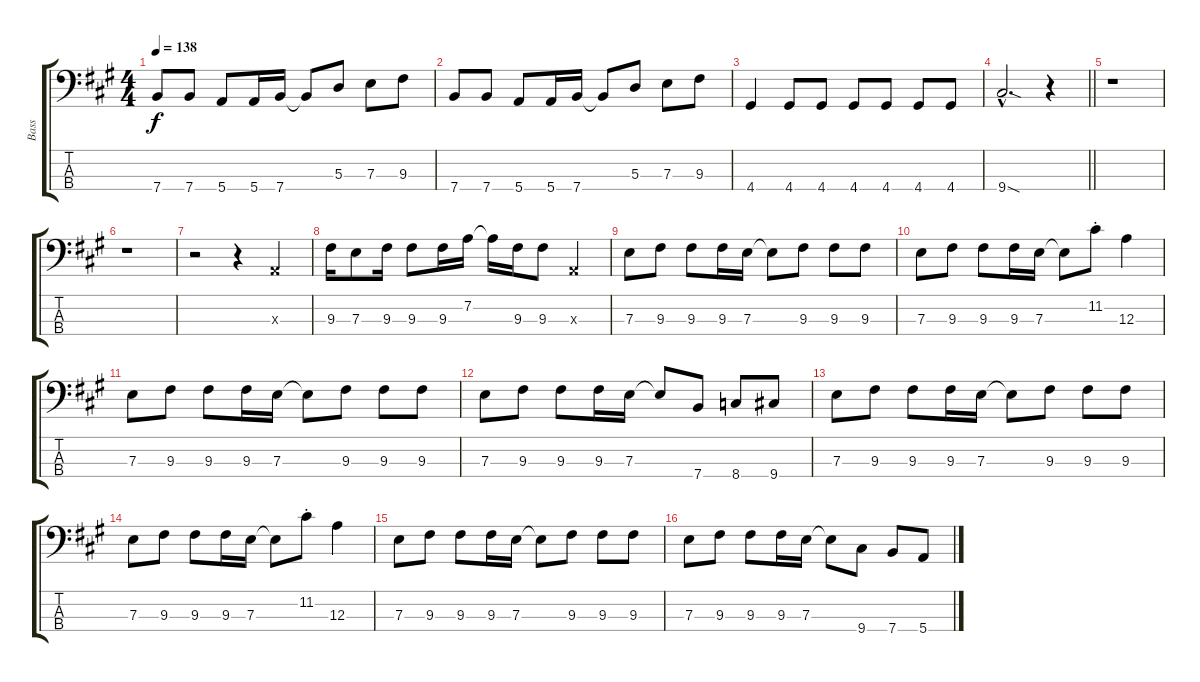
\track ("Bass" "Bass") {instrument electricbassfinger}
\staff {score tabs}
\tuning (G2 D2 A1 E1) {hide}
\ts (4 4)
\tempo 138
\clef f4
\ks a
7.4.8{dy f} 7.4.8 5.4.8 5.4.16 7.4.16 7.4{t}.8 5.3.8 7.3.8 9.3.8 |
7.4.8 7.4.8 5.4.8 5.4.16 7.4.16 7.4{t}.8 5.3.8 7.3.8 9.3.8 |
4.4.4 4.4.8 4.4.8 4.4.8 4.4.8 4.4.8 4.4.8 |
\barLineRight lightlight
9.4{sod hac}.2{d} r.4 |
r.1 |
r.1 |
r.2 r.4 0.3{x}.4 |
9.3.16 7.3.8 9.3.16 9.3.8 9.3.16 7.2.16 7.2{t}.16 9.3.16 9.3.8 0.3{x}.4 |
7.3.8 9.3.8 9.3.8 9.3.16 7.3.16 7.3{t}.8 9.3.8 9.3.8 9.3.8 |
7.3.8 9.3.8 9.3.8 9.3.16 7.3.16 7.3{t}.8 11.2{st}.8 12.3.4 |
7.3.8 9.3.8 9.3.8 9.3.16 7.3.16 7.3{t}.8 9.3.8 9.3.8 9.3.8 |
7.3.8 9.3.8 9.3.8 9.3.16 7.3.16 7.3{t}.8 7.4.8 8.4.8 9.4.8 |
7.3.8 9.3.8 9.3.8 9.3.16 7.3.16 7.3{t}.8 9.3.8 9.3.8 9.3.8 |
7.3.8 9.3.8 9.3.8 9.3.16 7.3.16 7.3{t}.8 11.2{st}.8 12.3.4 |
7.3.8 9.3.8 9.3.8 9.3.16 7.3.16 7.3{t}.8 9.3.8 9.3.8 9.3.8 |
7.3.8 9.3.8 9.3.8 9.3.16 7.3.16 7.3{t}.8 9.4.8 7.4.8 5.4.8
